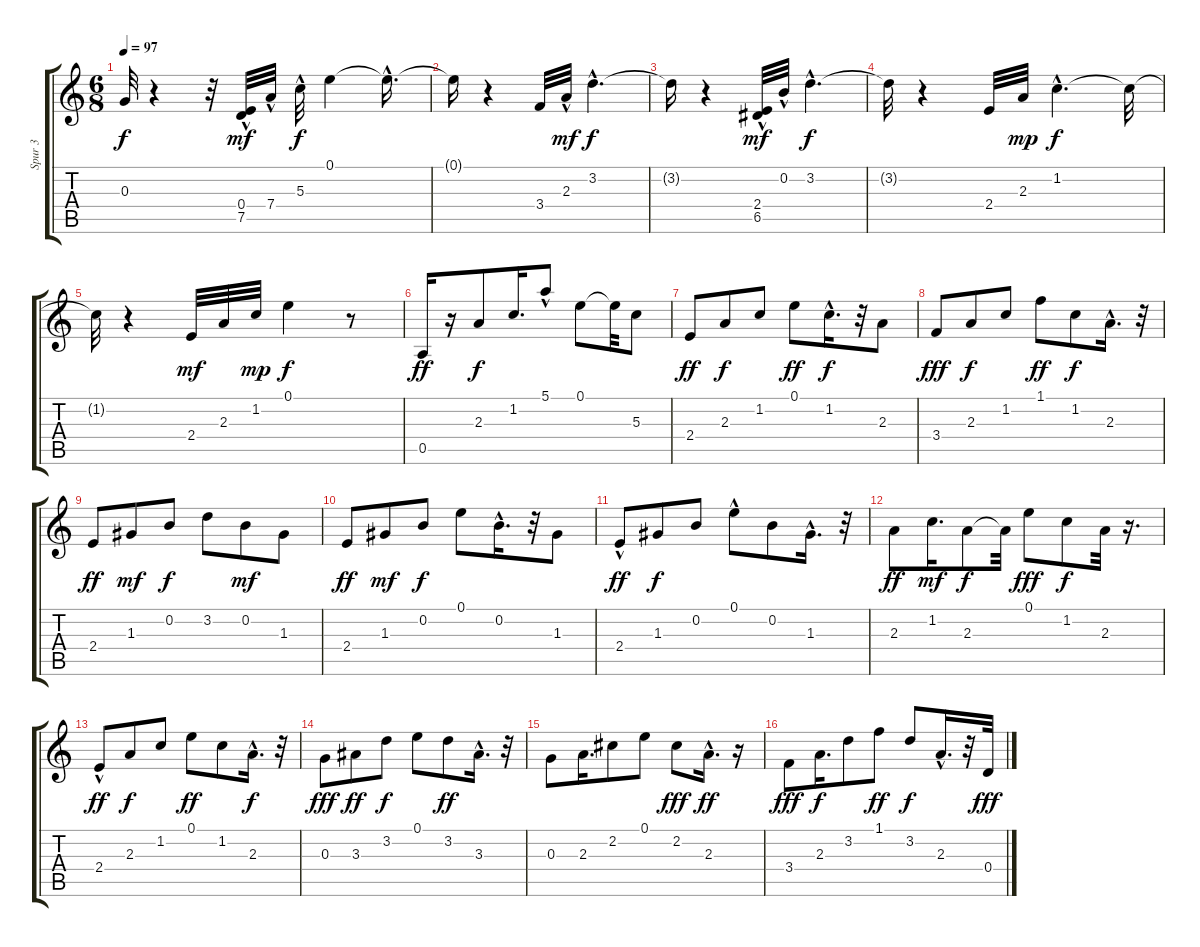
\track ("Spur 3" "Spur 3") {instrument acousticguitarsteel}
\staff {score tabs}
\tuning (E4 B3 G3 D3 A2 E2) {hide}
\ts (6 8)
\tempo 97
\clef g2
\ks c
0.3{t}.32{dy f} r.4 r.32 (0.4 7.5{hac}).32{dy mf} 7.4{hac}.32 5.3{hac}.32{dy f} 0.1.4 0.1{hac t}.16{d} |
0.1{t}.16 r.4 3.4.32 2.3{hac}.32{dy mf} 3.2{hac}.4{d dy f} |
3.2{t}.16 r.4 (2.4{hac} 6.5{hac}).32{dy mf} 0.2{hac}.32 3.2{hac}.4{d dy f} |
3.2{t}.32 r.4 2.4.32 2.3.32{dy mp} 1.2{hac}.4{d dy f} 1.2{t}.32 |
1.2{t}.32 r.4 2.4.32{dy mf} 2.3.32 1.2.32{dy mp} 0.1.4{dy f} r.8 |
0.5.16{dy ff} r.16 2.3.8{dy f} 1.2.16{d} 5.1{hac}.8 0.1.8 0.1{t}.32 5.3.8 |
2.4.8{dy ff} 2.3.8{dy f} 1.2.8 0.1.8{dy ff} 1.2{hac}.16{d dy f} r.32 2.3.8 |
3.4.8{dy fff} 2.3.8{dy f} 1.2.8 1.1.8{dy ff} 1.2.8{dy f} 2.3{hac}.16{d} r.32 |
2.4.8{dy ff} 1.3.8{dy mf} 0.2.8{dy f} 3.2.8 0.2.8{dy mf} 1.3.8 |
2.4.8{dy ff} 1.3.8{dy mf} 0.2.8{dy f} 0.1.8 0.2{hac}.16{d} r.32 1.3.8 |
2.4{hac}.8{dy ff} 1.3.8{dy f} 0.2.8 0.1{hac}.8 0.2.8 1.3{hac}.16{d} r.32 |
2.3.8{dy ff} 1.2.16{d dy mf} 2.3.8{dy f} 2.3{t}.32 0.1.8{dy fff} 1.2.8{dy f} 2.3.32 r.16{d} |
2.4{hac}.8{dy ff} 2.3.8{dy f} 1.2.8 0.1.8{dy ff} 1.2.8 2.3{hac}.16{d dy f} r.32 |
0.3.8{dy fff} 3.3.8{dy ff} 3.2.8{dy f} 0.1.8 3.2.8{dy ff} 3.3{hac}.16{d} r.32 |
0.3.8 2.3.16{d} 2.2.8 0.1.8 2.2.8{dy fff} 2.3{hac}.16{d dy ff} r.16 |
3.4.8{dy fff} 2.3.16{d dy f} 3.2.8 1.1.8{dy ff} 3.2.8{dy f} 2.3{hac}.16{d} r.32 0.4.32{dy fff}
